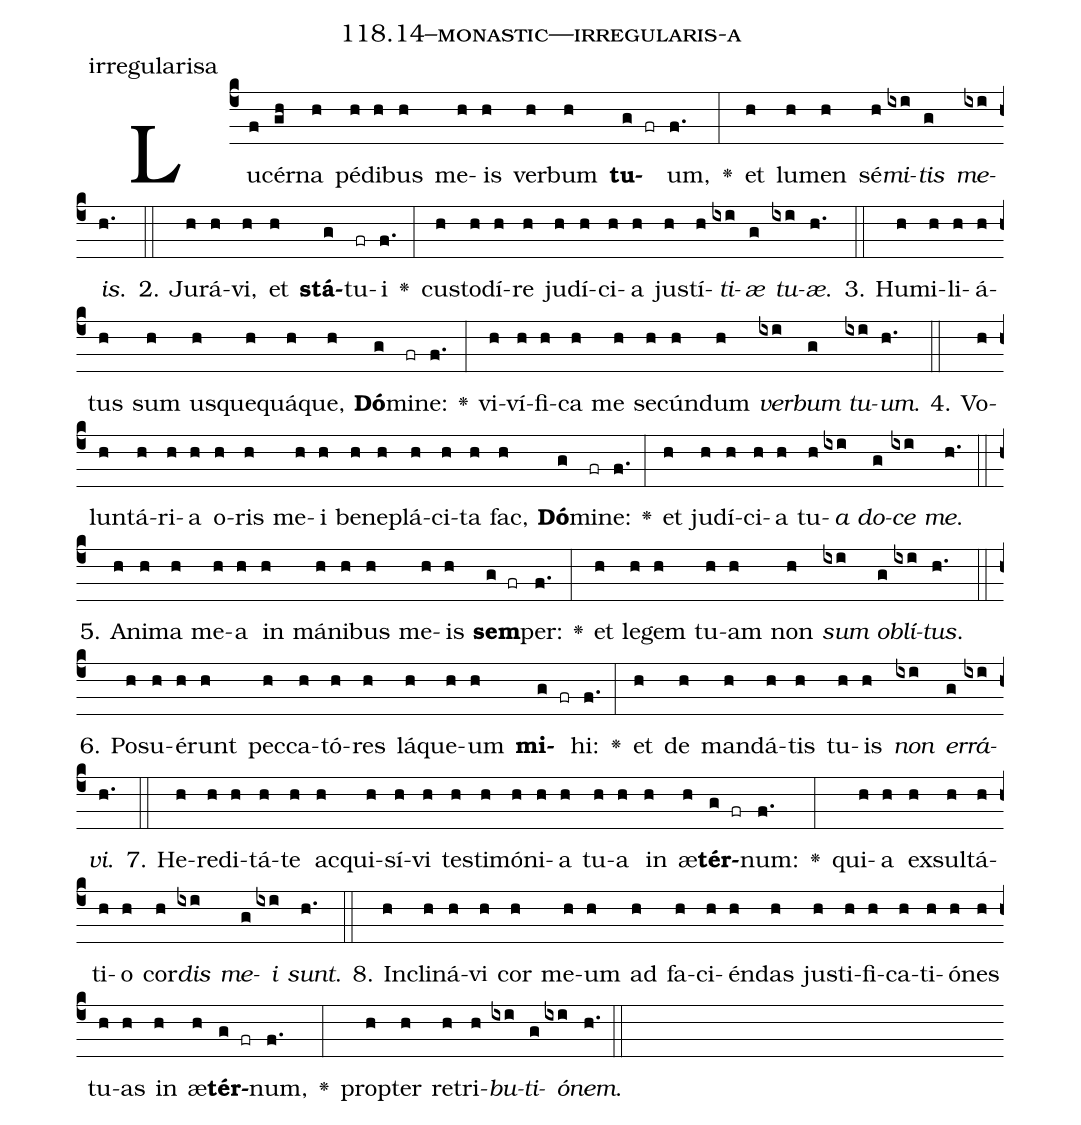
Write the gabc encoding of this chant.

name: 118.14--monastic---irregularis-a;
annotation: irregularisa;
%%
(c4)Lu(f)cér(gh)na(h) pé(h)di(h)bus(h) me(h)is(h) ver(h)bum(h) <b>tu</b>(g fr)um,(f.) <v>\greheightstar</v>(:) et(h) lu(h)men(h) sé(h)<i>mi</i>(ixi)<i>tis</i>(g) <i>me</i>(ixi)<i>is</i>.(h.) (::)
2. Ju(h)rá(h)vi,(h) et(h) <b>stá</b>(g)tu(fr)i(f.) <v>\greheightstar</v>(:) cus(h)to(h)dí(h)re(h) ju(h)dí(h)ci(h)a(h) jus(h)tí(h)<i>ti</i>(ixi)<i>æ</i>(g) <i>tu</i>(ixi)<i>æ</i>.(h.) (::)
3. Hu(h)mi(h)li(h)á(h)tus(h) sum(h) us(h)que(h)quá(h)que,(h) <b>Dó</b>(g)mi(fr)ne:(f.) <v>\greheightstar</v>(:) vi(h)ví(h)fi(h)ca(h) me(h) se(h)cún(h)dum(h) <i>ver</i>(ixi)<i>bum</i>(g) <i>tu</i>(ixi)<i>um</i>.(h.) (::)
4. Vo(h)lun(h)tá(h)ri(h)a(h) o(h)ris(h) me(h)i(h) be(h)ne(h)plá(h)ci(h)ta(h) fac,(h) <b>Dó</b>(g)mi(fr)ne:(f.) <v>\greheightstar</v>(:) et(h) ju(h)dí(h)ci(h)a(h) tu(h)<i>a</i>(ixi) <i>do</i>(g)<i>ce</i>(ixi) <i>me</i>.(h.) (::)
5. A(h)ni(h)ma(h) me(h)a(h) in(h) má(h)ni(h)bus(h) me(h)is(h) <b>sem</b>(g fr)per:(f.) <v>\greheightstar</v>(:) et(h) le(h)gem(h) tu(h)am(h) non(h) <i>sum</i>(ixi) <i>ob</i>(g)<i>lí</i>(ixi)<i>tus</i>.(h.) (::)
6. Po(h)su(h)é(h)runt(h) pec(h)ca(h)tó(h)res(h) lá(h)que(h)um(h) <b>mi</b>(g fr)hi:(f.) <v>\greheightstar</v>(:) et(h) de(h) man(h)dá(h)tis(h) tu(h)is(h) <i>non</i>(ixi) <i>er</i>(g)<i>rá</i>(ixi)<i>vi</i>.(h.) (::)
7. He(h)re(h)di(h)tá(h)te(h) ac(h)qui(h)sí(h)vi(h) tes(h)ti(h)mó(h)ni(h)a(h) tu(h)a(h) in(h) æ(h)<b>tér</b>(g fr)num:(f.) <v>\greheightstar</v>(:) qui(h)a(h) ex(h)sul(h)tá(h)ti(h)o(h) cor(h)<i>dis</i>(ixi) <i>me</i>(g)<i>i</i>(ixi) <i>sunt</i>.(h.) (::)
8. In(h)cli(h)ná(h)vi(h) cor(h) me(h)um(h) ad(h) fa(h)ci(h)én(h)das(h) jus(h)ti(h)fi(h)ca(h)ti(h)ó(h)nes(h) tu(h)as(h) in(h) æ(h)<b>tér</b>(g fr)num,(f.) <v>\greheightstar</v>(:) prop(h)ter(h) re(h)tri(h)<i>bu</i>(ixi)<i>ti</i>(g)<i>ó</i>(ixi)<i>nem</i>.(h.) (::)
